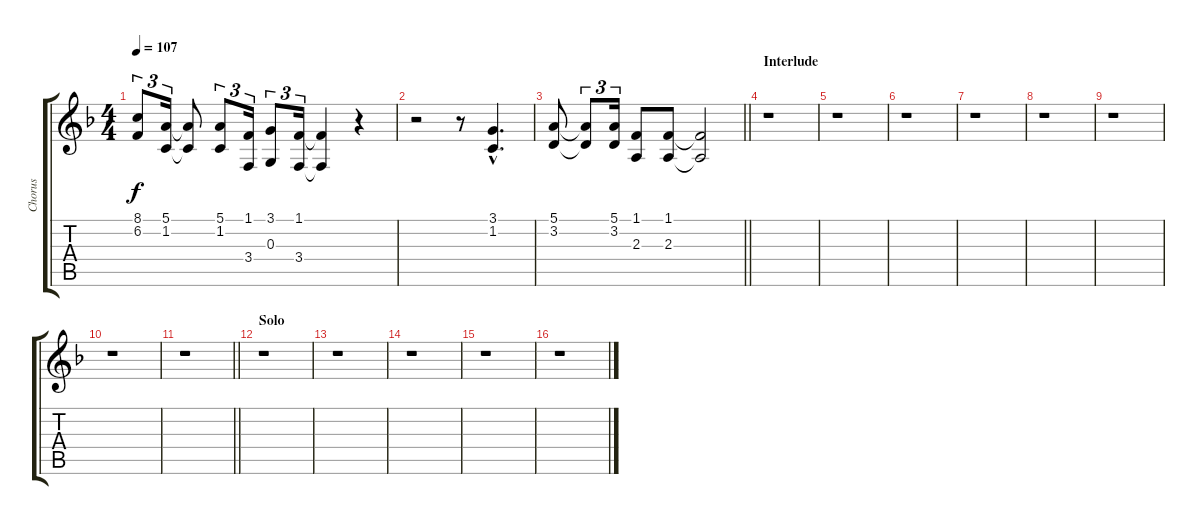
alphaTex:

\track ("Chorus" "Chorus") {instrument sopranosax}
\staff {score tabs}
\tuning (E4 B3 G3 D3 A2 E2) {hide}
\ts (4 4)
\tempo 107
\clef g2
\ks dminor
(8.1 6.2).8{tu (3 2) dy f} (5.1 1.2).16{tu (3 2)} (5.1{t} 1.2{t}).8 (5.1 1.2).8{tu (3 2)} (1.1 3.4).16{tu (3 2)} (3.1 0.3).8{tu (3 2)} (1.1 3.4).16{tu (3 2)} (1.1{t} 3.4{t}).4 r.4 |
r.2 r.8 (3.1{hac} 1.2{hac}).4{d} |
\barLineRight lightlight
(5.1 3.2).8 (5.1{t} 3.2{t}).8{tu (3 2)} (5.1 3.2).16{tu (3 2)} (1.1 2.3).8 (1.1 2.3).8 (1.1{t} 2.3{t}).2 |
\section ("" "Interlude")
r.1 |
r.1 |
r.1 |
r.1 |
r.1 |
r.1 |
r.1 |
\barLineRight lightlight
r.1 |
\section ("" "Solo")
r.1 |
r.1 |
r.1 |
r.1 |
r.1
